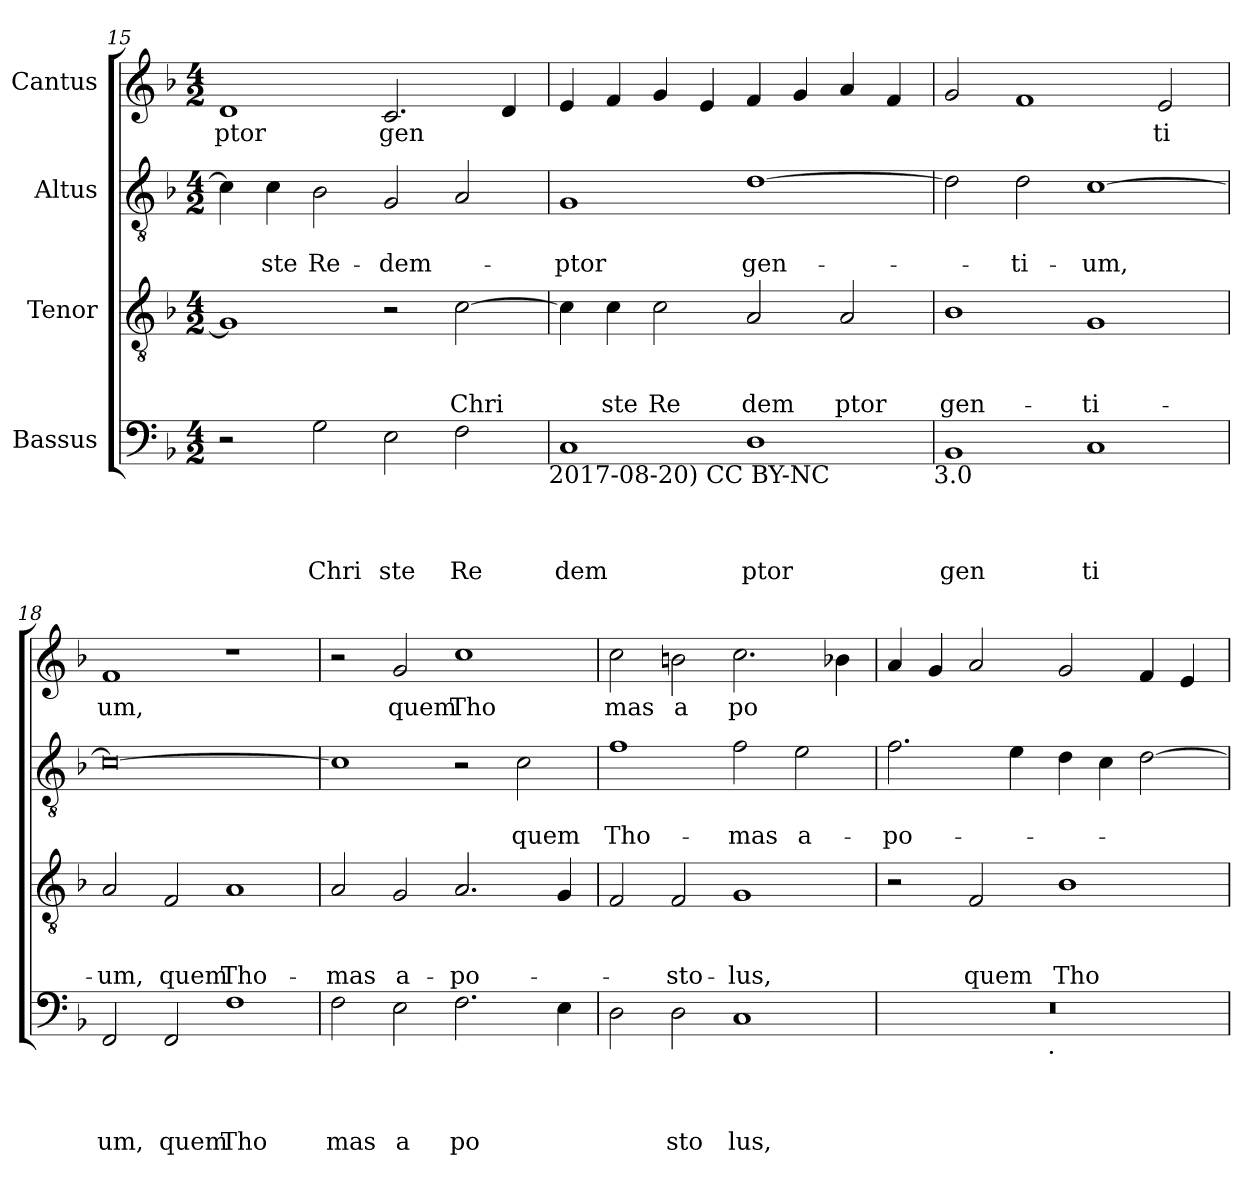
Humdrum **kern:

**kern	**text	**text	**text	**text	**kern	**text	**text	**text	**kern	**text	**text	**kern	**text
*part4	*part4	*part4	*part4	*part4	*part3	*part3	*part3	*part3	*part2	*part2	*part2	*part1	*part1
*staff4	*staff4	*staff4	*staff4	*staff4	*staff3	*staff3	*staff3	*staff3	*staff2	*staff2	*staff2	*staff1	*staff1
*I"Bassus	*	*	*	*	*I"Tenor	*	*	*	*I"Altus	*	*	*I"Cantus	*
*clefF4	*	*	*	*	*clefGv2	*	*	*	*clefGv2	*	*	*clefG2	*
*k[b-]	*	*	*	*	*k[b-]	*	*	*	*k[b-]	*	*	*k[b-]	*
*F:	*	*	*	*	*F:	*	*	*	*F:	*	*	*F:	*
*M4/2	*	*	*	*	*M4/2	*	*	*	*M4/2	*	*	*M4/2	*
=15	=15	=15	=15	=15	=15	=15	=15	=15	=15	=15	=15	=15	=15
!	!	!	!	!	!	!	!	!	!	!	!	!	!LO:LY:b
2r	.	.	.	.	1G]	.	.	.	4c\]	.	.	1d	ptor
!	!	!	!	!	!	!	!	!	!	!	!LO:LY:b	!	!
.	.	.	.	.	.	.	.	.	4c\	.	-ste	.	.
!	!	!	!	!LO:LY:b	!	!	!	!	!	!	!LO:LY:b	!	!
2G\	.	.	.	Chri	.	.	.	.	2B-\	.	Re-	.	.
!	!	!	!	!LO:LY:b	!	!	!	!	!	!	!LO:LY:b	!	!LO:LY:b
2E\	.	.	.	ste	2r	.	.	.	2G/	.	-dem-	2.c/	gen
!	!	!	!	!LO:LY:b	!	!	!	!LO:LY:b	!	!	!	!	!
2F\	.	.	.	Re	[>2c\	.	.	Chri	2A/	.	.	.	.
.	.	.	.	.	.	.	.	.	.	.	.	4d/	.
!LO:TX:b:t=2017-08-20) CC BY-NC	!	!	!	!	!	!	!	!	!	!	!	!	!
=16	=16	=16	=16	=16	=16	=16	=16	=16	=16	=16	=16	=16	=16
!	!	!	!	!LO:LY:b	!	!	!	!	!	!	!LO:LY:b	!	!
1C	.	.	.	dem	4c\]	.	.	.	1G	.	-ptor	4e/	.
!	!	!	!	!	!	!	!	!LO:LY:b	!	!	!	!	!
.	.	.	.	.	4c\	.	.	ste	.	.	.	4f/	.
!	!	!	!	!	!	!	!	!LO:LY:b	!	!	!	!	!
.	.	.	.	.	2c\	.	.	Re	.	.	.	4g/	.
.	.	.	.	.	.	.	.	.	.	.	.	4e/	.
!	!	!	!	!LO:LY:b	!	!	!	!LO:LY:b	!	!	!LO:LY:b	!	!
1D	.	.	.	ptor	2A/	.	.	dem	[>1d	.	gen-	4f/	.
.	.	.	.	.	.	.	.	.	.	.	.	4g/	.
!	!	!	!	!	!	!	!	!LO:LY:b	!	!	!	!	!
.	.	.	.	.	2A/	.	.	ptor	.	.	.	4a/	.
.	.	.	.	.	.	.	.	.	.	.	.	4f/	.
!LO:TX:b:t=3.0	!	!	!	!	!	!	!	!	!	!	!	!	!
!!LO:LB:g=z
=17	=17	=17	=17	=17	=17	=17	=17	=17	=17	=17	=17	=17	=17
!	!	!	!	!LO:LY:b	!	!	!	!LO:LY:b	!	!	!	!	!
1BB-	.	.	.	gen	1B-	.	.	gen-	2d\]	.	.	2g/	.
!	!	!	!	!	!	!	!	!	!	!	!LO:LY:b	!	!
.	.	.	.	.	.	.	.	.	2d\	.	-ti-	1f	.
!	!	!	!	!LO:LY:b	!	!	!	!LO:LY:b	!	!	!LO:LY:b	!	!
1C	.	.	.	ti	1G	.	.	-ti-	[>1c	.	-um,	.	.
!	!	!	!	!	!	!	!	!	!	!	!	!	!LO:LY:b
.	.	.	.	.	.	.	.	.	.	.	.	2e/	ti
=18	=18	=18	=18	=18	=18	=18	=18	=18	=18	=18	=18	=18	=18
!	!	!	!	!LO:LY:b	!	!	!	!LO:LY:b	!	!	!	!	!LO:LY:b
2FF/	.	.	.	um,	2A/	.	.	-um,	0c_	.	.	1f	um,
!	!	!	!	!LO:LY:b	!	!	!	!LO:LY:b	!	!	!	!	!
2FF/	.	.	.	quem	2F/	.	.	quem	.	.	.	.	.
!	!	!	!	!LO:LY:b	!	!	!	!LO:LY:b	!	!	!	!	!
1F	.	.	.	Tho	1A	.	.	Tho-	.	.	.	1r	.
=19	=19	=19	=19	=19	=19	=19	=19	=19	=19	=19	=19	=19	=19
!	!	!	!	!LO:LY:b	!	!	!	!LO:LY:b	!	!	!	!	!
2F\	.	.	.	mas	2A/	.	.	-mas	1c]	.	.	2r	.
!	!	!	!	!LO:LY:b	!	!	!	!LO:LY:b	!	!	!	!	!LO:LY:b
2E\	.	.	.	a	2G/	.	.	a-	.	.	.	2g</	quem
!	!	!	!	!LO:LY:b	!	!	!	!LO:LY:b	!	!	!	!	!LO:LY:b
2.F\	.	.	.	po	2.A/	.	.	-po-	2r	.	.	1cc	Tho
!	!	!	!	!	!	!	!	!	!	!	!LO:LY:b	!	!
.	.	.	.	.	.	.	.	.	2c\	.	quem	.	.
4E\	.	.	.	.	4G/	.	.	.	.	.	.	.	.
=20	=20	=20	=20	=20	=20	=20	=20	=20	=20	=20	=20	=20	=20
!	!	!	!	!	!	!	!	!	!	!	!LO:LY:b	!	!LO:LY:b
2D\	.	.	.	.	2F/	.	.	.	1f	.	Tho-	2cc\	mas
!	!	!	!	!LO:LY:b	!	!	!	!LO:LY:b	!	!	!	!	!LO:LY:b
2D\	.	.	.	sto	2F/	.	.	-sto-	.	.	.	2bn\	a
!	!	!	!	!LO:LY:b	!	!	!	!LO:LY:b	!	!	!LO:LY:b	!	!LO:LY:b
1C	.	.	.	lus,	1G	.	.	-lus,	2f\	.	-mas	2.cc\	po
!	!	!	!	!	!	!	!	!	!	!	!LO:LY:b	!	!
.	.	.	.	.	.	.	.	.	2e\	.	a-	.	.
.	.	.	.	.	.	.	.	.	.	.	.	4b-X\	.
=21	=21	=21	=21	=21	=21	=21	=21	=21	=21	=21	=21	=21	=21
!	!	!	!	!	!	!	!	!	!	!	!LO:LY:b	!	!
*^	*	*	*	*	*	*	*	*	*	*	*	*	*
0r	2ryy	.	.	.	.	2r	.	.	.	2.f\	.	-po-	4a/	.
.	.	.	.	.	.	.	.	.	.	.	.	.	4g/	.
!	!	!	!	!	!	!	!	!	!LO:LY:b	!	!	!	!	!
.	4...ryy	.	.	.	.	2F/	.	.	quem	.	.	.	2a/	.
.	.	.	.	.	.	.	.	.	.	4e\	.	.	.	.
!	!LO:TX:b:t=.	!	!	!	!	!	!	!	!	!	!	!	!	!
.	1ryy	.	.	.	.	.	.	.	.	.	.	.	.	.
!	!	!	!	!	!	!	!	!	!LO:LY:b	!	!	!	!	!
.	.	.	.	.	.	1B-	.	.	Tho-	4d\	.	.	2g/	.
.	.	.	.	.	.	.	.	.	.	4c\	.	.	.	.
.	.	.	.	.	.	.	.	.	.	[>2d\	.	.	4f/	.
.	.	.	.	.	.	.	.	.	.	.	.	.	4e/	.
.	32ryy	.	.	.	.	.	.	.	.	.	.	.	.	.
*v	*v	*	*	*	*	*	*	*	*	*	*	*	*	*
=	=	=	=	=	=	=	=	=	=	=	=	=	=
*-	*-	*-	*-	*-	*-	*-	*-	*-	*-	*-	*-	*-	*-
